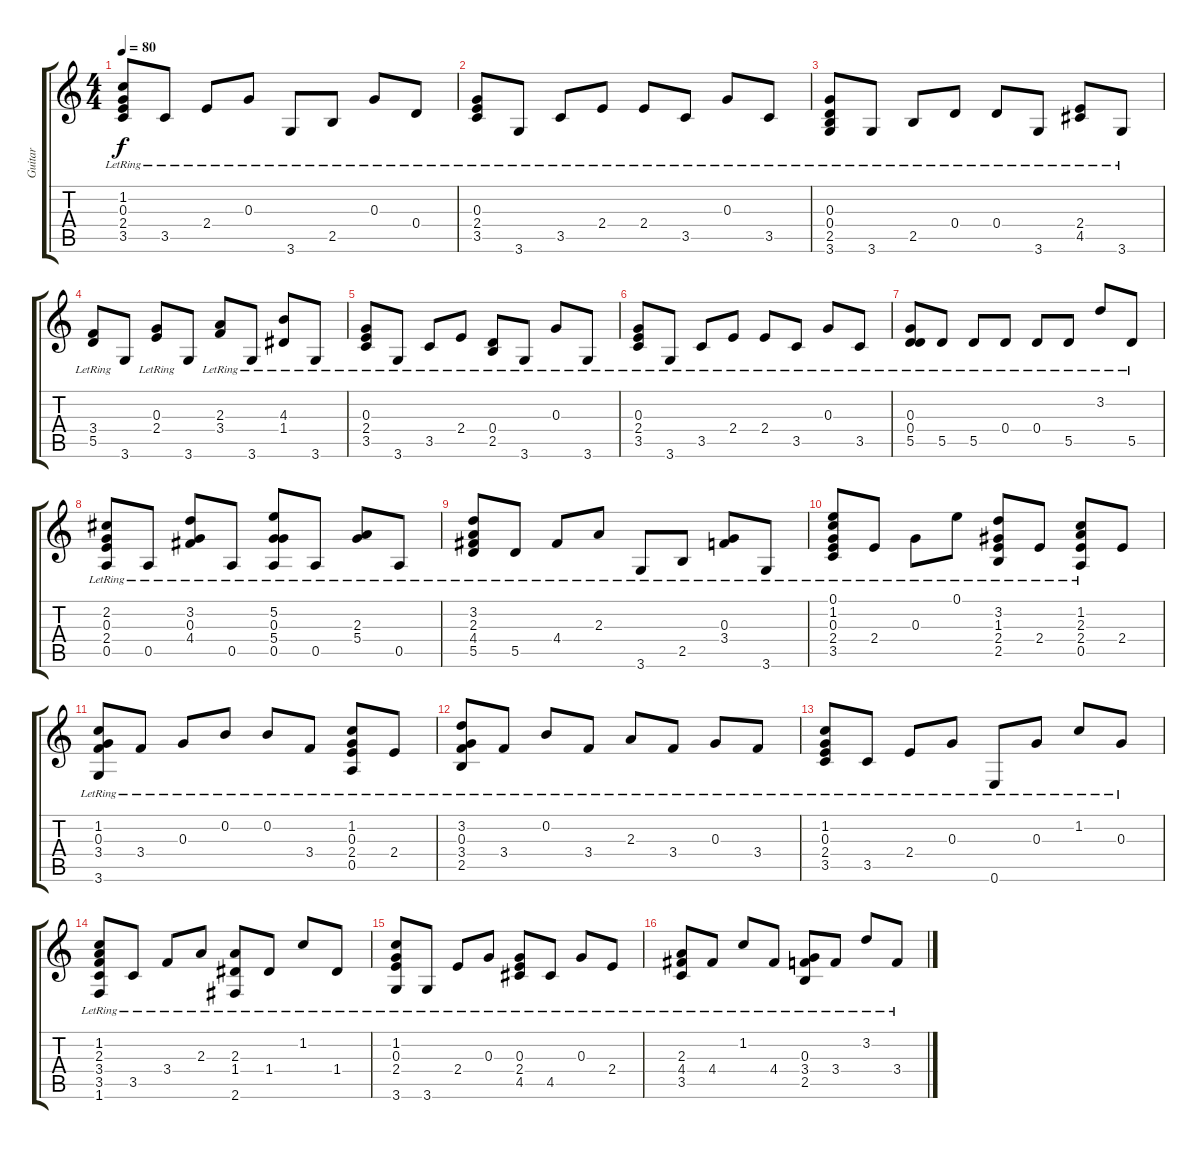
\track ("Guitar" "Guitar") {instrument acousticguitarsteel}
\staff {score tabs}
\tuning (E4 B3 G3 D3 A2 E2) {hide}
\ts (4 4)
\tempo 80
\clef g2
\ks c
(1.2{lr} 0.3{lr} 2.4{lr} 3.5{lr}).8{dy f} 3.5{lr}.8 2.4{lr}.8 0.3{lr}.8 3.6{lr}.8 2.5{lr}.8 0.3{lr}.8 0.4{lr}.8 |
(0.3{lr} 2.4{lr} 3.5{lr}).8 3.6{lr}.8 3.5{lr}.8 2.4{lr}.8 2.4{lr}.8 3.5{lr}.8 0.3{lr}.8 3.5{lr}.8 |
(0.3{lr} 0.4{lr} 2.5{lr} 3.6{lr}).8 3.6{lr}.8 2.5{lr}.8 0.4{lr}.8 0.4{lr}.8 3.6{lr}.8 (2.4{lr} 4.5{lr}).8 3.6{lr}.8 |
(3.4{lr} 5.5{lr}).8 3.6.8 (0.3{lr} 2.4{lr}).8 3.6.8 (2.3{lr} 3.4{lr}).8 3.6{lr}.8 (4.3{lr} 1.4{lr}).8 3.6{lr}.8 |
(0.3{lr} 2.4{lr} 3.5{lr}).8 3.6{lr}.8 3.5{lr}.8 2.4{lr}.8 (0.4{lr} 2.5{lr}).8 3.6{lr}.8 0.3{lr}.8 3.6{lr}.8 |
(0.3{lr} 2.4{lr} 3.5{lr}).8 3.6{lr}.8 3.5{lr}.8 2.4{lr}.8 2.4{lr}.8 3.5{lr}.8 0.3{lr}.8 3.5{lr}.8 |
(0.3{lr} 0.4{lr} 5.5{lr}).8 5.5{lr}.8 5.5{lr}.8 0.4{lr}.8 0.4{lr}.8 5.5{lr}.8 3.2{lr}.8 5.5{lr}.8 |
(2.2{lr} 0.3{lr} 2.4{lr} 0.5{lr}).8 0.5{lr}.8 (3.2{lr} 0.3{lr} 4.4{lr}).8 0.5{lr}.8 (5.2{lr} 0.3{lr} 5.4{lr} 0.5{lr}).8 0.5{lr}.8 (2.3{lr} 5.4{lr}).8 0.5{lr}.8 |
(3.2{lr} 2.3{lr} 4.4{lr} 5.5{lr}).8 5.5{lr}.8 4.4{lr}.8 2.3{lr}.8 3.6{lr}.8 2.5{lr}.8 (0.3{lr} 3.4{lr}).8 3.6{lr}.8 |
(0.1{lr} 1.2{lr} 0.3{lr} 2.4{lr} 3.5{lr}).8 2.4{lr}.8 0.3{lr}.8 0.1{lr}.8 (3.2{lr} 1.3{lr} 2.4{lr} 2.5{lr}).8 2.4{lr}.8 (1.2{lr} 2.3{lr} 2.4{lr} 0.5{lr}).8 2.4.8 |
(1.2{lr} 0.3{lr} 3.4{lr} 3.6{lr}).8 3.4{lr}.8 0.3{lr}.8 0.2{lr}.8 0.2{lr}.8 3.4{lr}.8 (1.2{lr} 0.3{lr} 2.4{lr} 0.5{lr}).8 2.4{lr}.8 |
(3.2{lr} 0.3{lr} 3.4{lr} 2.5{lr}).8 3.4{lr}.8 0.2{lr}.8 3.4{lr}.8 2.3{lr}.8 3.4{lr}.8 0.3{lr}.8 3.4{lr}.8 |
(1.2{lr} 0.3{lr} 2.4{lr} 3.5{lr}).8 3.5{lr}.8 2.4{lr}.8 0.3{lr}.8 0.6{lr}.8 0.3{lr}.8 1.2{lr}.8 0.3{lr}.8 |
(1.2{lr} 2.3{lr} 3.4{lr} 3.5{lr} 1.6{lr}).8 3.5{lr}.8 3.4{lr}.8 2.3{lr}.8 (2.3{lr} 1.4{lr} 2.6{lr}).8 1.4{lr}.8 1.2{lr}.8 1.4{lr}.8 |
(1.2{lr} 0.3{lr} 2.4{lr} 3.6{lr}).8 3.6{lr}.8 2.4{lr}.8 0.3{lr}.8 (0.3{lr} 2.4{lr} 4.5{lr}).8 4.5{lr}.8 0.3{lr}.8 2.4{lr}.8 |
(2.3{lr} 4.4{lr} 3.5{lr}).8 4.4{lr}.8 1.2{lr}.8 4.4{lr}.8 (0.3{lr} 3.4{lr} 2.5{lr}).8 3.4{lr}.8 3.2{lr}.8 3.4{lr}.8
